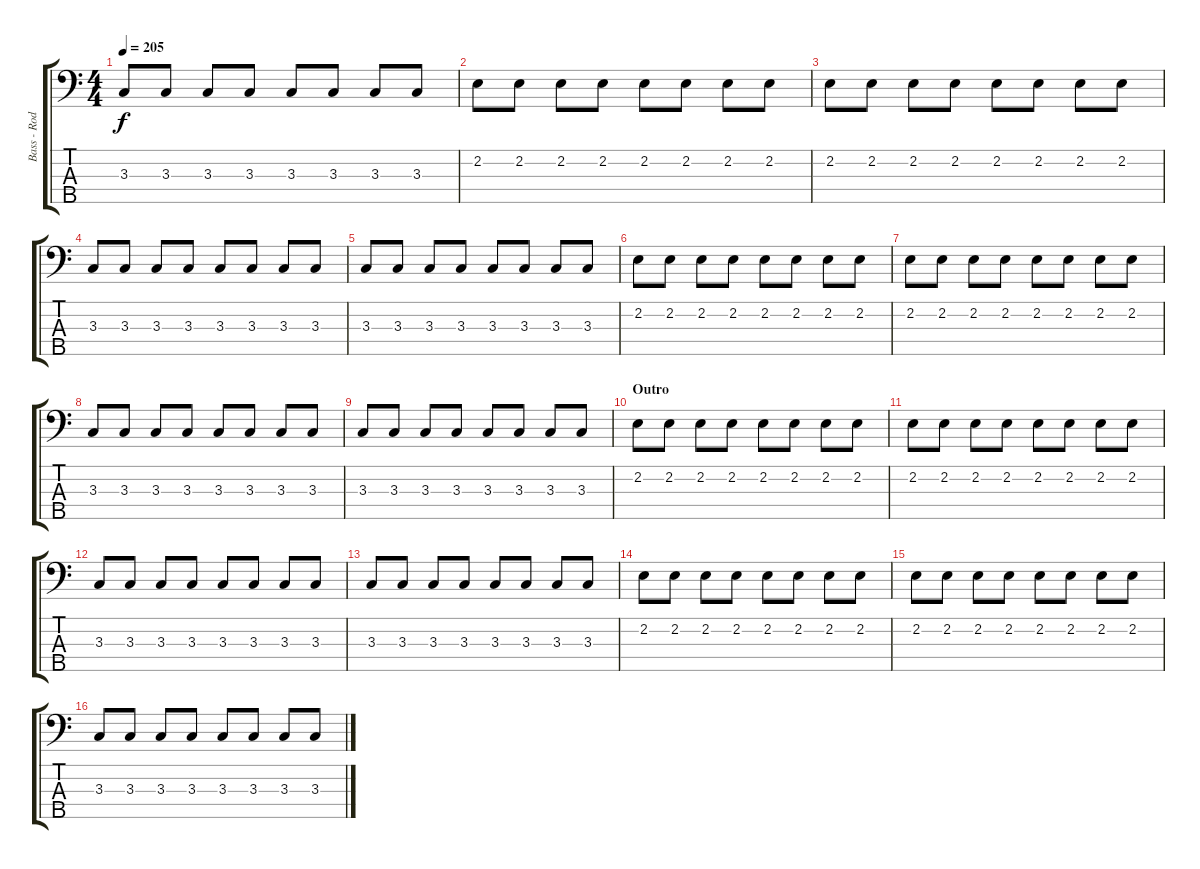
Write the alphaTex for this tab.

\track ("Bass - Rod" "Bass - Rod") {instrument electricbassfinger}
\staff {score tabs}
\tuning (G2 D2 A1 E1 B0) {hide}
\ts (4 4)
\tempo 205
\clef f4
\ks c
3.3.8{dy f} 3.3.8 3.3.8 3.3.8 3.3.8 3.3.8 3.3.8 3.3.8 |
2.2.8 2.2.8 2.2.8 2.2.8 2.2.8 2.2.8 2.2.8 2.2.8 |
2.2.8 2.2.8 2.2.8 2.2.8 2.2.8 2.2.8 2.2.8 2.2.8 |
3.3.8 3.3.8 3.3.8 3.3.8 3.3.8 3.3.8 3.3.8 3.3.8 |
3.3.8 3.3.8 3.3.8 3.3.8 3.3.8 3.3.8 3.3.8 3.3.8 |
2.2.8 2.2.8 2.2.8 2.2.8 2.2.8 2.2.8 2.2.8 2.2.8 |
2.2.8 2.2.8 2.2.8 2.2.8 2.2.8 2.2.8 2.2.8 2.2.8 |
3.3.8 3.3.8 3.3.8 3.3.8 3.3.8 3.3.8 3.3.8 3.3.8 |
3.3.8 3.3.8 3.3.8 3.3.8 3.3.8 3.3.8 3.3.8 3.3.8 |
\section ("" "Outro")
2.2.8 2.2.8 2.2.8 2.2.8 2.2.8 2.2.8 2.2.8 2.2.8 |
2.2.8 2.2.8 2.2.8 2.2.8 2.2.8 2.2.8 2.2.8 2.2.8 |
3.3.8 3.3.8 3.3.8 3.3.8 3.3.8 3.3.8 3.3.8 3.3.8 |
3.3.8 3.3.8 3.3.8 3.3.8 3.3.8 3.3.8 3.3.8 3.3.8 |
2.2.8 2.2.8 2.2.8 2.2.8 2.2.8 2.2.8 2.2.8 2.2.8 |
2.2.8 2.2.8 2.2.8 2.2.8 2.2.8 2.2.8 2.2.8 2.2.8 |
3.3.8 3.3.8 3.3.8 3.3.8 3.3.8 3.3.8 3.3.8 3.3.8
